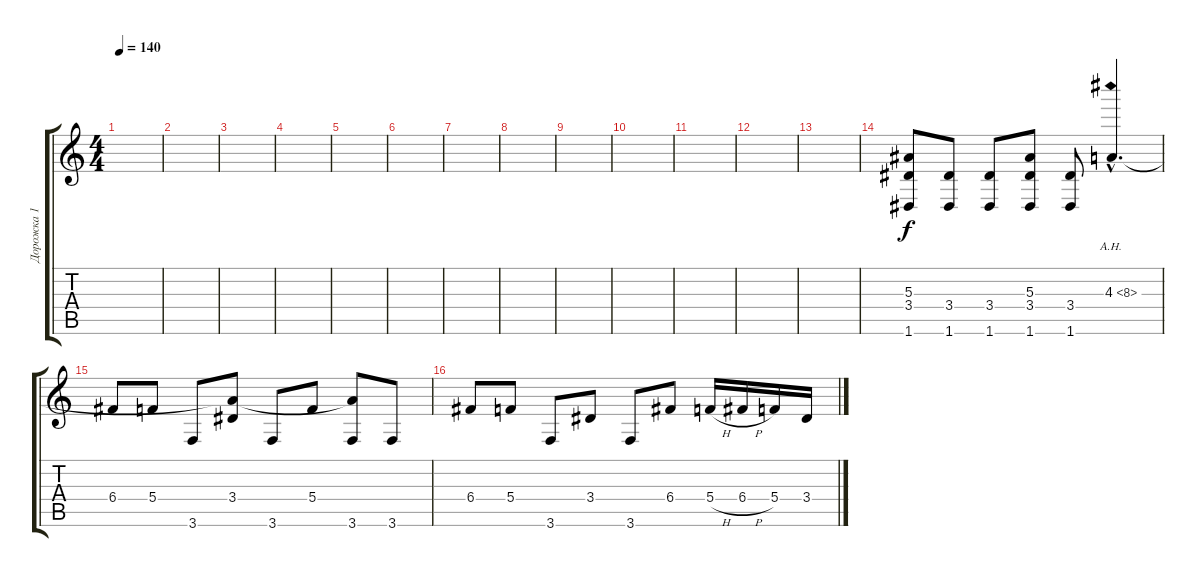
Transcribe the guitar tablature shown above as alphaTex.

\track ("Дорожка 1" "Дорожка 1") {instrument distortionguitar}
\staff {score tabs}
\tuning (D4 A3 F3 C3 G2 D2) {hide}
\ts (4 4)
\tempo 140
\clef g2
\ks c
|
|
|
|
|
|
|
|
|
|
|
|
|
(5.3 3.4 1.6).8 (3.4 1.6).8 (3.4 1.6).8 (5.3 3.4 1.6).8 (3.4 1.6).8 4.3{ah 4 hac}.4{d} |
6.4.8 5.4.8 3.6.8 (4.3{t} 3.4).8 3.6.8 5.4.8 (4.3{t} 3.6).8 3.6.8 |
6.4.8 5.4.8 3.6.8 3.4.8 3.6.8 6.4.8 5.4{h}.16 6.4{h}.16 5.4.16 3.4.16
